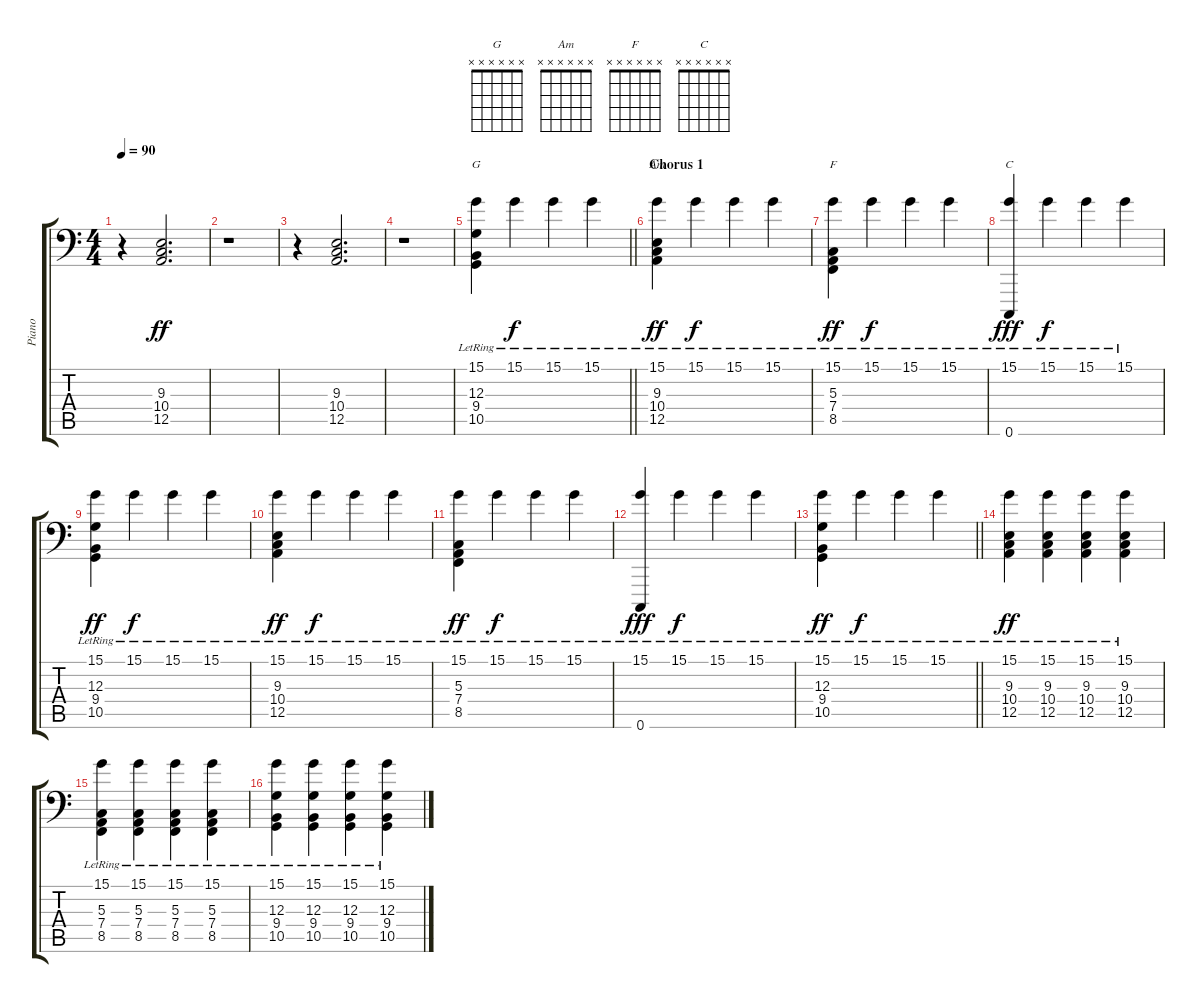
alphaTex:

\track ("Piano" "Piano") {instrument acousticgrandpiano}
\staff {score tabs}
\tuning (E3 B2 G2 D2 A1 C1) {hide}
\chord ("G" x x x x x x)
\chord ("Am" x x x x x x)
\chord ("F" x x x x x x)
\chord ("C" x x x x x x)
\ts (4 4)
\tempo 90
\clef f4
\ks c
r.4{dy ff} (9.3 10.4 12.5).2{d} |
r.1 |
r.4 (9.3 10.4 12.5).2{d} |
r.1 |
\barLineRight lightlight
(15.1{lr} 12.3{lr} 9.4{lr} 10.5{lr}).4{ch "G"} 15.1{lr}.4{dy f} 15.1{lr}.4 15.1{lr}.4 |
\section ("" "Chorus 1")
(15.1 9.3{lr} 10.4{lr} 12.5{lr}).4{ch "Am" dy ff} 15.1{lr}.4{dy f} 15.1{lr}.4 15.1{lr}.4 |
(15.1{lr} 5.3{lr} 7.4{lr} 8.5{lr}).4{ch "F" dy ff} 15.1{lr}.4{dy f} 15.1{lr}.4 15.1{lr}.4 |
(15.1{lr} 0.6{lr}).4{ch "C" dy fff} 15.1{lr}.4{dy f} 15.1{lr}.4 15.1{lr}.4 |
(15.1{lr} 12.3{lr} 9.4{lr} 10.5{lr}).4{dy ff} 15.1{lr}.4{dy f} 15.1{lr}.4 15.1{lr}.4 |
(15.1 9.3{lr} 10.4{lr} 12.5{lr}).4{dy ff} 15.1{lr}.4{dy f} 15.1{lr}.4 15.1{lr}.4 |
(15.1{lr} 5.3{lr} 7.4{lr} 8.5{lr}).4{dy ff} 15.1{lr}.4{dy f} 15.1{lr}.4 15.1{lr}.4 |
(15.1{lr} 0.6{lr}).4{dy fff} 15.1{lr}.4{dy f} 15.1{lr}.4 15.1{lr}.4 |
\barLineRight lightlight
(15.1{lr} 12.3{lr} 9.4{lr} 10.5{lr}).4{dy ff} 15.1{lr}.4{dy f} 15.1{lr}.4 15.1{lr}.4 |
(15.1{lr} 9.3{lr} 10.4{lr} 12.5{lr}).4{dy ff} (15.1{lr} 9.3{lr} 10.4{lr} 12.5{lr}).4 (15.1{lr} 9.3{lr} 10.4{lr} 12.5{lr}).4 (15.1{lr} 9.3{lr} 10.4{lr} 12.5{lr}).4 |
(15.1{lr} 5.3{lr} 7.4{lr} 8.5{lr}).4 (15.1{lr} 5.3{lr} 7.4{lr} 8.5{lr}).4 (15.1{lr} 5.3{lr} 7.4{lr} 8.5{lr}).4 (15.1{lr} 5.3{lr} 7.4{lr} 8.5{lr}).4 |
(15.1{lr} 12.3{lr} 9.4{lr} 10.5{lr}).4 (15.1{lr} 12.3{lr} 9.4{lr} 10.5{lr}).4 (15.1{lr} 12.3{lr} 9.4{lr} 10.5{lr}).4 (15.1{lr} 12.3{lr} 9.4{lr} 10.5{lr}).4
